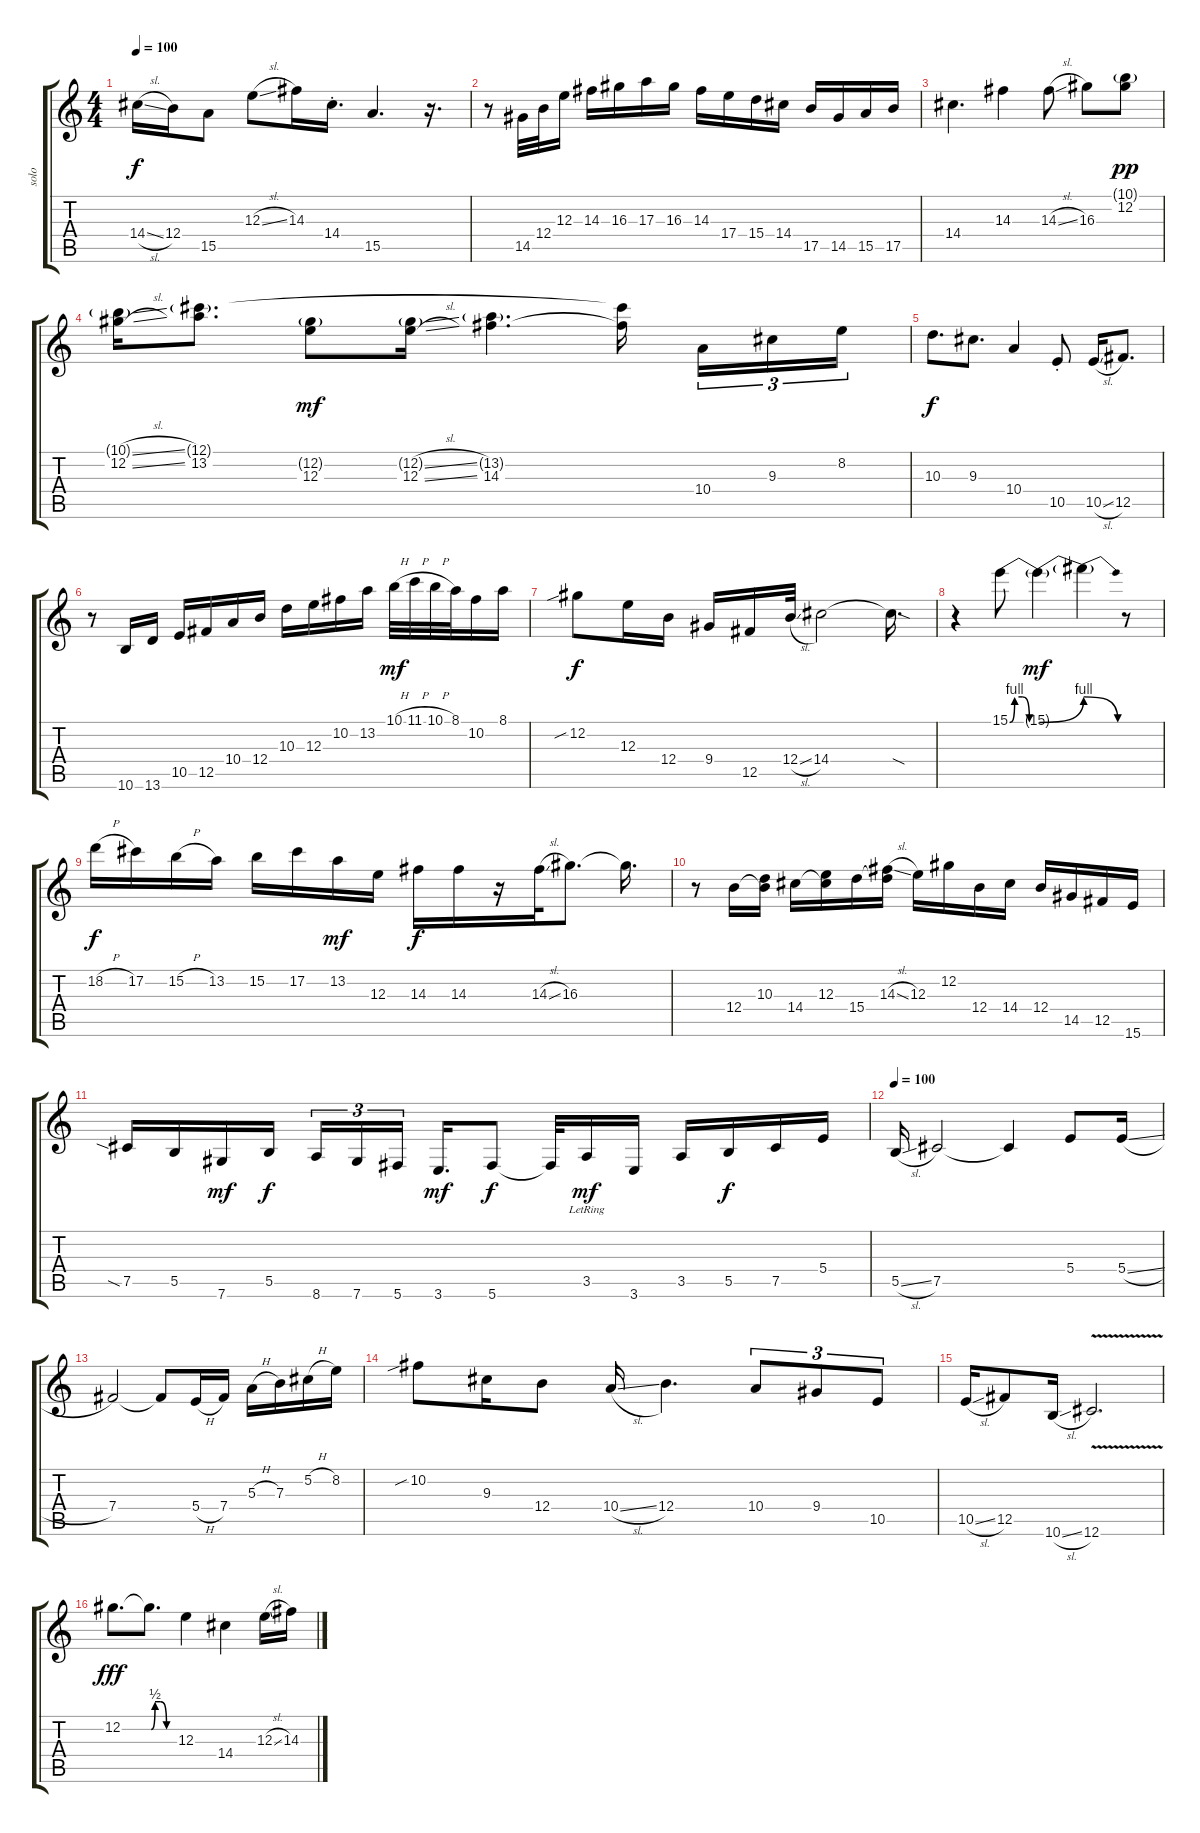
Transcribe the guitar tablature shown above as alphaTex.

\track ("solo" "solo") {instrument distortionguitar}
\staff {score tabs}
\tuning (Db4 Ab3 E3 B2 Gb2 Db2) {hide}
\ts (4 4)
\tempo 100
\clef g2
\ks c
14.4{sl}.16{dy f} 12.4.16 15.5.8 12.3{sl}.8 14.3.16 14.4{st}.16{d} 15.5.4{d} r.16{d} |
r.8 14.5.32 12.4.32 12.3.16 14.3.16 16.3.16 17.3.16 16.3.16 14.3.16 17.4.16 15.4.16 14.4.16 17.5.16 14.5.16 15.5.16 17.5.16 |
14.4.4{d} 14.3.4 14.3{sl}.8 16.3.8 (10.1{g} 12.2).8{dy pp} |
(10.1{sl g} 12.2{sl}).16 (12.1{g} 13.2).8{d} (12.2{g} 12.3).8{dy mf} (12.2{sl g} 12.3{sl}).16 (13.2{g} 14.3).4{d} (12.1{t} 14.3{t}).16{beam splitsecondary} 10.4.16{tu (3 2)} 9.3.16{tu (3 2)} 8.2.16{tu (3 2)} |
10.3.8{d dy f} 9.3.8{d} 10.4.4 10.5{st}.8 10.5{sl}.16 12.5.8{d} |
r.8 10.6.16 13.6.16 10.5.16 12.5.16 10.4.16 12.4.16 10.3.16 12.3.16 10.2.16 13.2.16 10.1{h}.32{dy mf} 11.1{h}.32 10.1{h}.32 8.1.32 10.2.16 8.1.16 |
12.2{sib}.8{dy f} 12.3.16 12.4.16 9.4.16 12.5.16 12.4{sl}.32 14.4.2 14.4{sod t}.16{d} |
r.4 15.1{be (custom 0 0 10 4 25 4 40 0 60 0)}.8 15.1{be (bend 0 0 60 4) t}.4{dy mf} 15.1{be (release 0 4 60 0) t}.4 r.8 |
18.2{h}.16{dy f} 17.2.16 15.2{h}.16 13.2.16 15.2.16 17.2.16 13.2.16{dy mf} 12.3.16 14.3.16{dy f} 14.3.16 r.16 14.3{sl}.32 16.3.8{d} 16.3{t}.16{d} |
r.8 12.4.16 (10.3 12.4{t}).16 14.4.16 (12.3 14.4{t}).16 15.4.16 (14.3{sl} 15.4{t}).16 12.3.16 12.2.16 12.4.16 14.4.16 12.4.16 14.5.16 12.5.16 15.6.16 |
7.5{sia}.16 5.5.16 7.6.16{dy mf} 5.5.16{dy f} 8.6.16{tu (3 2)} 7.6.16{tu (3 2)} 5.6.16{tu (3 2) beam splitsecondary} 3.6.16{d dy mf} 5.6.8{dy f} 5.6{t}.32 3.5{lr}.16{dy mf} 3.6.16 3.5.16 5.5.16{dy f} 7.5.16 5.4.16 |
\tempo 100
5.5{sl}.16 7.5.2 7.5{t}.4 5.4.8 5.4{sl}.16 |
7.4.2 7.4{t}.8 5.4{h}.16 7.4.16 5.3{h}.16 7.3.16 5.2{h}.16 8.2.16 |
10.2{sib}.8 9.3.16 12.4.8 10.4{sl}.16 12.4.4{d} 10.4.8{tu (3 2)} 9.4.8{tu (3 2)} 10.5.8{tu (3 2)} |
10.5{sl}.16 12.5.8 10.6{sl}.16 12.6{v}.2{d} |
12.2.8{d dy fff volume 13 balance 8 instrument distortionguitar} 12.2{be (custom 0 0 10 2 25 2 40 0 60 0) t}.8{d} 12.3.4 14.4.4 12.3{sl}.16 14.3.16
